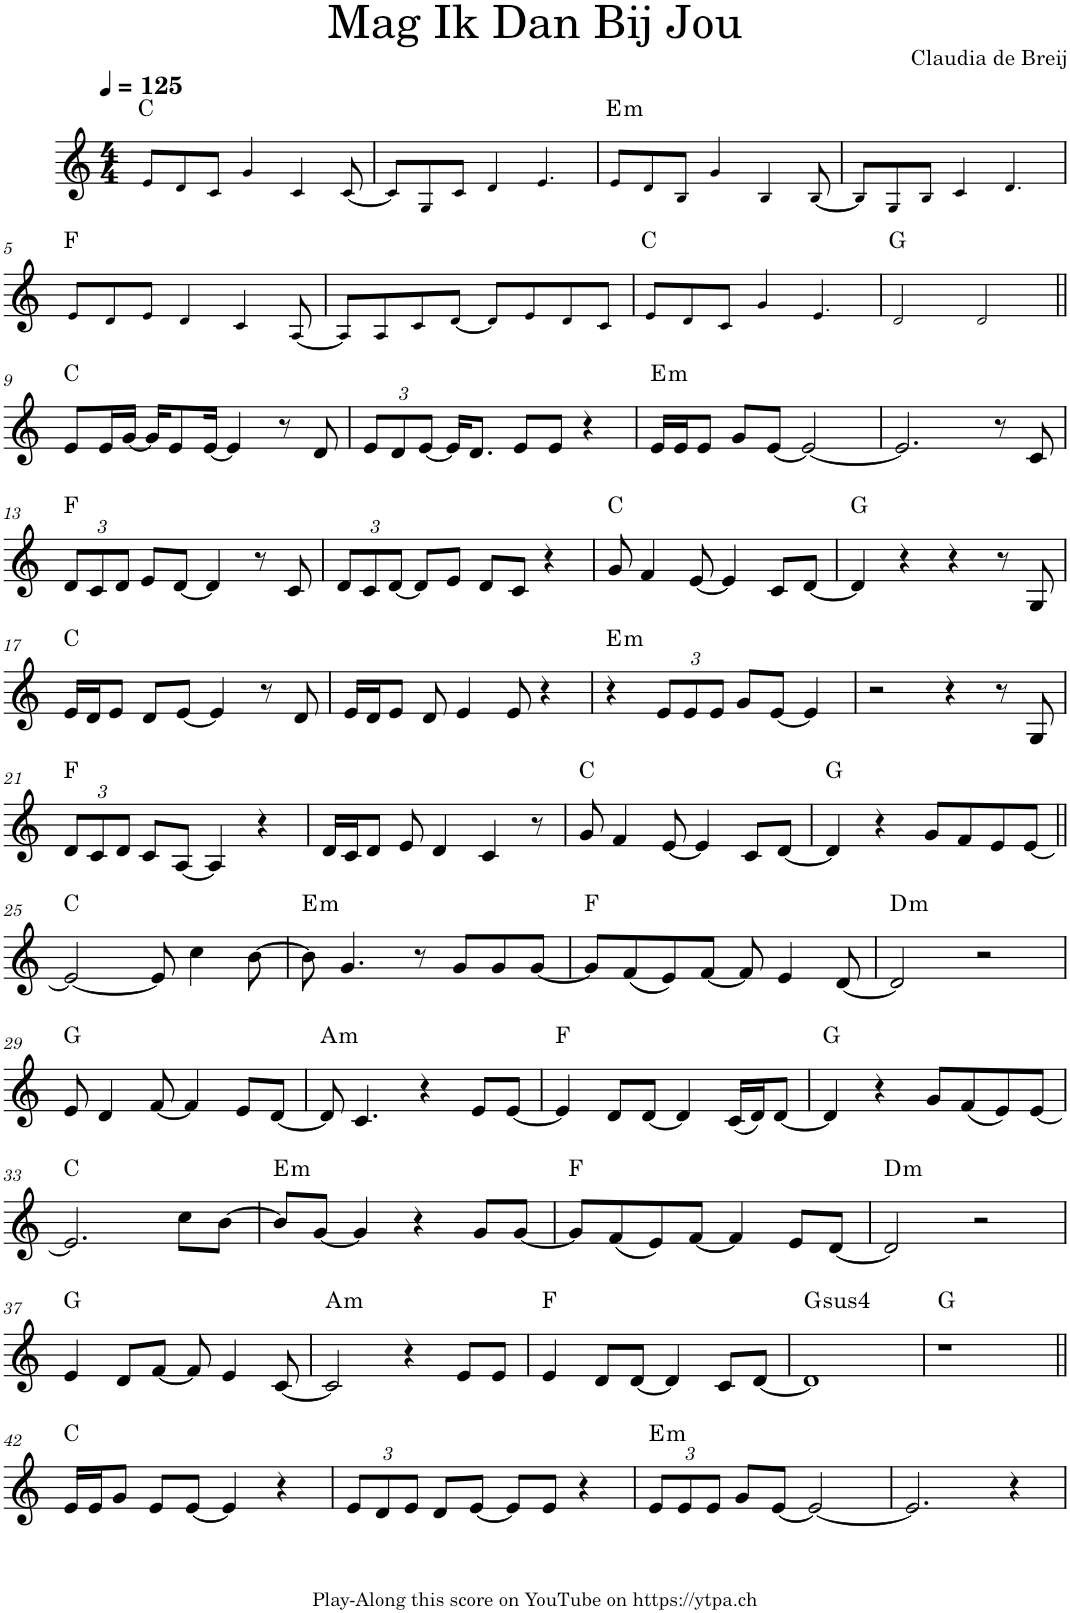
**kern	**harte
*part1	*part1
*staff1	*
*I"Piano	*
*I'Pno.	*
*clefG2	*
*k[]	*
*M4/4	*
*MM125	*
=1	=1
8e!/L	C:maj
8d!/	.
8c!/J	.
4g!/	.
4c!/	.
[8c!/	.
=2	=2
8c!/L]	.
8G!/	.
8c!/J	.
4d!/	.
4.e!/	.
=3	=3
!	!LO:H:kt=m
8e!/L	E:min
8d!/	.
8B!/J	.
4g!/	.
4B!/	.
[8B!/	.
=4	=4
8B!/L]	.
8G!/	.
8B!/J	.
4c!/	.
4.d!/	.
!!LO:LB:g=z
=5	=5
8e!/L	F:maj
8d!/	.
8e!/J	.
4d!/	.
4c!/	.
[8A!/	.
=6	=6
8A!/L]	.
8A!/	.
8c!/	.
[8d!/J	.
8d!/L]	.
8e!/	.
8d!/	.
8c!/J	.
=7	=7
8e!/L	C:maj
8d!/	.
8c!/J	.
4g!/	.
4.e!/	.
=8	=8
2d!/	G:maj
2d!/	.
!!LO:LB:g=z
=9||	=9||
8e/L	C:maj
16e/L	.
[16g/JJ	.
16g/KL]	.
8e/	.
[16e/Jk	.
4e/]	.
8r	.
8d/	.
=10	=10
*Xbrackettup	*
12e/L	.
12d/	.
[12e/J	.
16e/KL]	.
8.d/J	.
8e/L	.
8e/J	.
4r	.
=11	=11
!	!LO:H:kt=m
16e/LL	E:min
16e/J	.
8e/J	.
8g/L	.
[8e/J	.
2e/_	.
=12	=12
2.e/]	.
8r	.
8c/	.
!!LO:LB:g=z
=13	=13
12d/L	F:maj
12c/	.
12d/J	.
8e/L	.
[8d/J	.
4d/]	.
8r	.
8c/	.
=14	=14
12d/L	.
12c/	.
[12d/J	.
8d/L]	.
8e/J	.
8d/L	.
8c/J	.
4r	.
=15	=15
8g/	C:maj
4f/	.
[8e/	.
4e/]	.
8c/L	.
[8d/J	.
=16	=16
4d/]	G:maj
4r	.
4r	.
8r	.
8G/	.
!!LO:LB:g=z
=17	=17
16e/LL	C:maj
16d/J	.
8e/J	.
8d/L	.
[8e/J	.
4e/]	.
8r	.
8d/	.
=18	=18
16e/LL	.
16d/J	.
8e/J	.
8d/	.
4e/	.
8e/	.
4r	.
=19	=19
!	!LO:H:kt=m
4r	E:min
12e/L	.
12e/	.
12e/J	.
8g/L	.
[8e/J	.
4e/]	.
=20	=20
2r	.
4r	.
8r	.
8G/	.
!!LO:LB:g=z
=21	=21
12d/L	F:maj
12c/	.
12d/J	.
8c/L	.
[8A/J	.
4A/]	.
4r	.
=22	=22
16d/LL	.
16c/J	.
8d/J	.
8e/	.
4d/	.
4c/	.
8r	.
=23	=23
8g/	C:maj
4f/	.
[8e/	.
4e/]	.
8c/L	.
[8d/J	.
=24	=24
4d/]	G:maj
4r	.
8g/L	.
8f/	.
8e/	.
[8e/J	.
!!LO:LB:g=z
=25||	=25||
2e/_	C:maj
8e/]	.
4cc\	.
[8b\	.
=26	=26
!	!LO:H:kt=m
8b\]	E:min
4.g/	.
8r	.
8g/L	.
8g/	.
[8g/J	.
=27	=27
8g/L]	F:maj
(8f/	.
8e/)	.
[8f/J	.
8f/]	.
4e/	.
[8d/	.
=28	=28
!	!LO:H:kt=m
2d/]	D:min
2r	.
!!LO:LB:g=z
=29	=29
8e/	G:maj
4d/	.
[8f/	.
4f/]	.
8e/L	.
[8d/J	.
=30	=30
!	!LO:H:kt=m
8d/]	A:min
4.c/	.
4r	.
8e/L	.
[8e/J	.
=31	=31
4e/]	F:maj
8d/L	.
[8d/J	.
4d/]	.
(16c/LL	.
16d/J)	.
[8d/J	.
=32	=32
4d/]	G:maj
4r	.
8g/L	.
(8f/	.
8e/)	.
[8e/J	.
!!LO:LB:g=z
=33	=33
2.e/]	C:maj
8cc\L	.
[8b\J	.
=34	=34
!	!LO:H:kt=m
8b/L]	E:min
[8g/J	.
4g/]	.
4r	.
8g/L	.
[8g/J	.
=35	=35
8g/L]	F:maj
(8f/	.
8e/)	.
[8f/J	.
4f/]	.
8e/L	.
[8d/J	.
=36	=36
!	!LO:H:kt=m
2d/]	D:min
2r	.
!!LO:LB:g=z
=37	=37
4e/	G:maj
8d/L	.
[8f/J	.
8f/]	.
4e/	.
[8c/	.
=38	=38
!	!LO:H:kt=m
2c/]	A:min
4r	.
8e/L	.
8e/J	.
=39	=39
4e/	F:maj
8d/L	.
[8d/J	.
4d/]	.
8c/L	.
[8d/J	.
=40	=40
!	!LO:H:kt=4
1d]	G:sus4
=41	=41
1r	G:maj
!!LO:LB:g=z
=42||	=42||
16e/LL	C:maj
16e/J	.
8g/J	.
8e/L	.
[8e/J	.
4e/]	.
4r	.
=43	=43
12e/L	.
12d/	.
12e/J	.
8d/L	.
[8e/J	.
8e/L]	.
8e/J	.
4r	.
=44	=44
!	!LO:H:kt=m
12e/L	E:min
12e/	.
12e/J	.
8g/L	.
[8e/J	.
2e/_	.
=45	=45
2.e/]	.
4r	.
=	=
*-	*-
